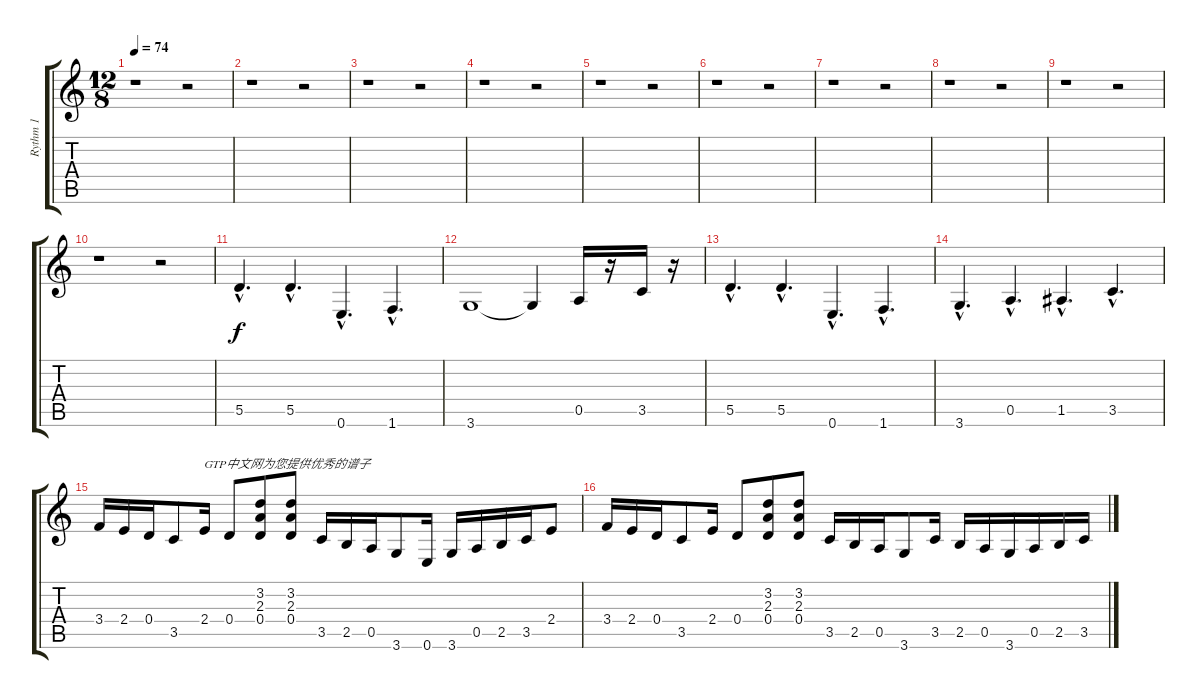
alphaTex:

\track ("Rythm 1" "Rythm 1") {instrument overdrivenguitar}
\staff {score tabs}
\tuning (E4 B3 G3 D3 A2 E2) {hide}
\ts (12 8)
\tempo 74
\clef g2
\ks c
r.1{dy f instrument overdrivenguitar} r.2 |
r.1 r.2 |
r.1 r.2 |
r.1 r.2 |
r.1 r.2 |
r.1 r.2 |
r.1 r.2 |
r.1 r.2 |
r.1 r.2 |
r.1 r.2 |
5.5{hac}.4{d} 5.5{hac}.4{d} 0.6{hac}.4{d} 1.6{hac}.4{d} |
3.6.1 3.6{t}.4 0.5.16 r.16 3.5.16 r.16 |
5.5{hac}.4{d} 5.5{hac}.4{d} 0.6{hac}.4{d} 1.6{hac}.4{d} |
3.6{hac}.4{d} 0.5{hac}.4{d} 1.5{hac}.4{d} 3.5{hac}.4{d} |
3.4.16 2.4.16 0.4.16 3.5.8 2.4.16{txt "GTP中文网为您提供优秀的谱子"} 0.4.8 (3.2 2.3 0.4).8 (3.2 2.3 0.4).8 3.5.16 2.5.16 0.5.16 3.6.8 0.6.16 3.6.16 0.5.16 2.5.16 3.5.16 2.4.8 |
3.4.16 2.4.16 0.4.16 3.5.8 2.4.16 0.4.8 (3.2 2.3 0.4).8 (3.2 2.3 0.4).8 3.5.16 2.5.16 0.5.16 3.6.8 3.5.16 2.5.16 0.5.16 3.6.16 0.5.16 2.5.16 3.5.16
